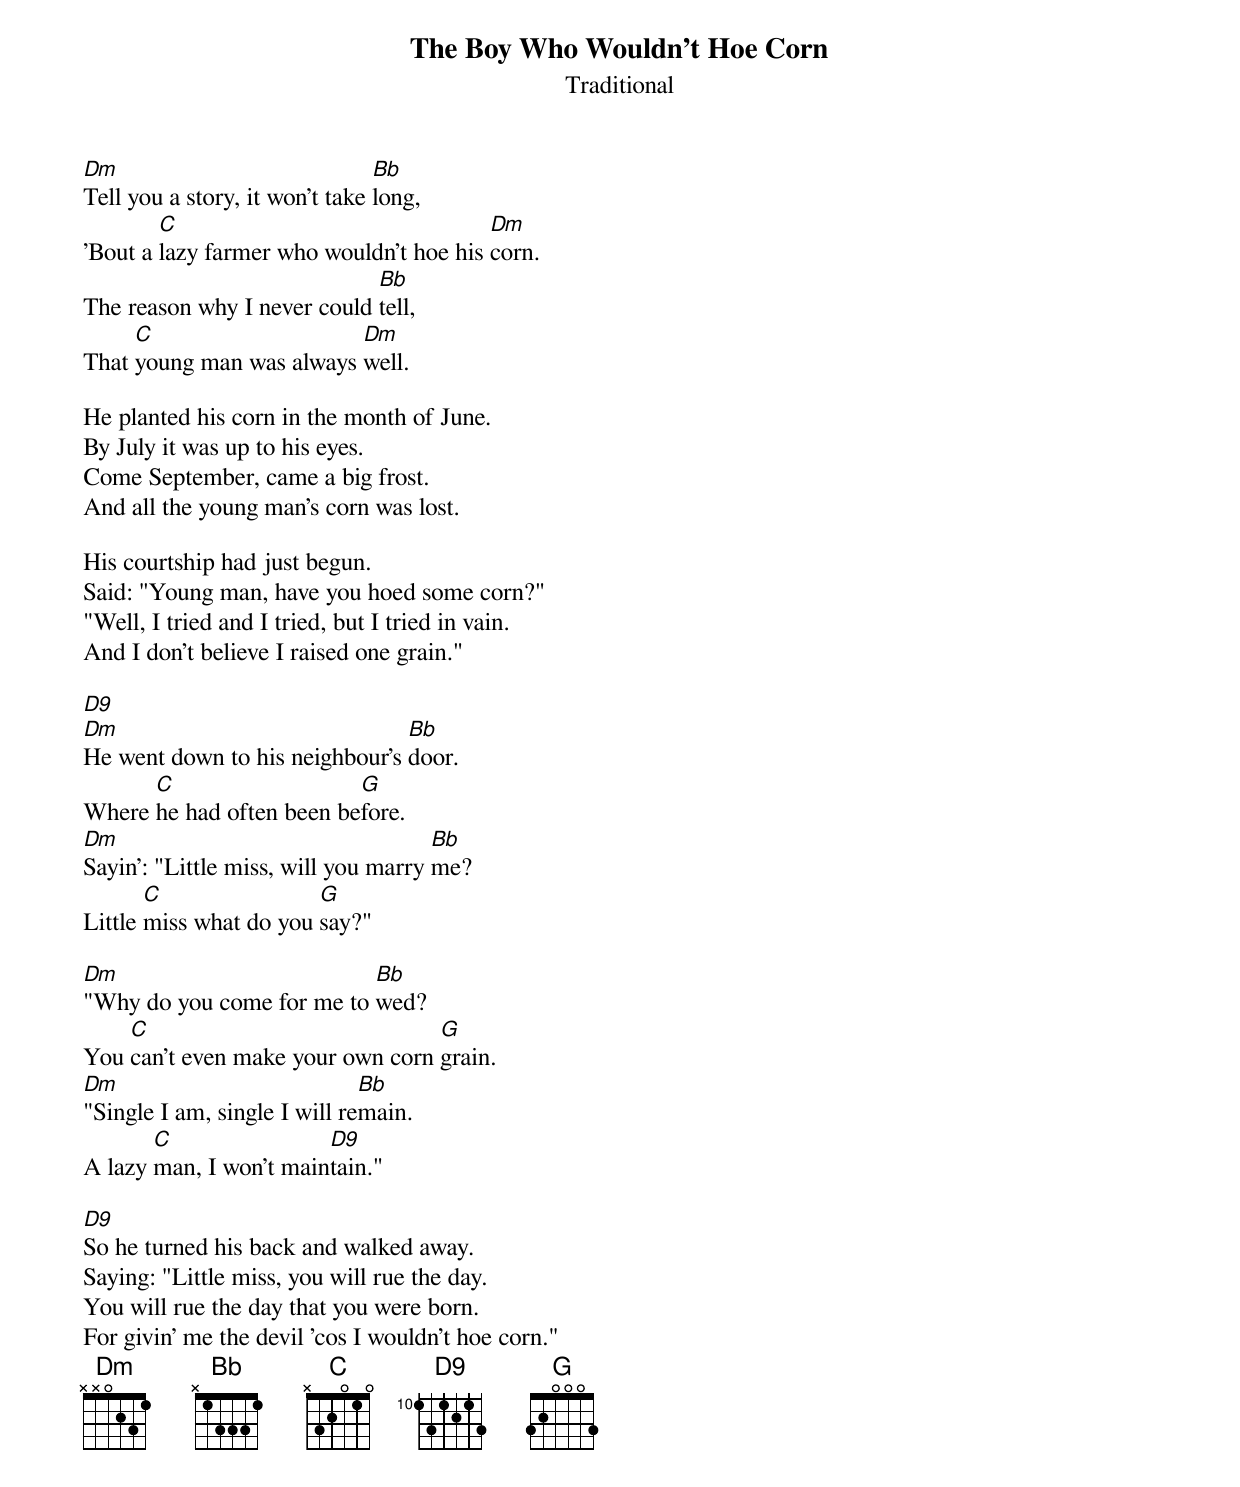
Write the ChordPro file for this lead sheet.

{t:The Boy Who Wouldn't Hoe Corn}
{st:Traditional}

[Dm]Tell you a story, it won't take [Bb]long,
'Bout a [C]lazy farmer who wouldn't hoe his [Dm]corn.
The reason why I never could [Bb]tell,
That [C]young man was always [Dm]well.

He planted his corn in the month of June.
By July it was up to his eyes.
Come September, came a big frost.
And all the young man's corn was lost.

His courtship had just begun.
Said: "Young man, have you hoed some corn?"
"Well, I tried and I tried, but I tried in vain.
And I don't believe I raised one grain."

[D9]
[Dm]He went down to his neighbour's [Bb]door.
Where [C]he had often been be[G]fore.
[Dm]Sayin': "Little miss, will you marry [Bb]me?
Little [C]miss what do you [G]say?"

[Dm]"Why do you come for me to [Bb]wed?
You [C]can't even make your own corn [G]grain.
[Dm]"Single I am, single I will re[Bb]main.
A lazy [C]man, I won't main[D9]tain."

[D9]
So he turned his back and walked away.
Saying: "Little miss, you will rue the day.
You will rue the day that you were born.
For givin' me the devil 'cos I wouldn't hoe corn."
